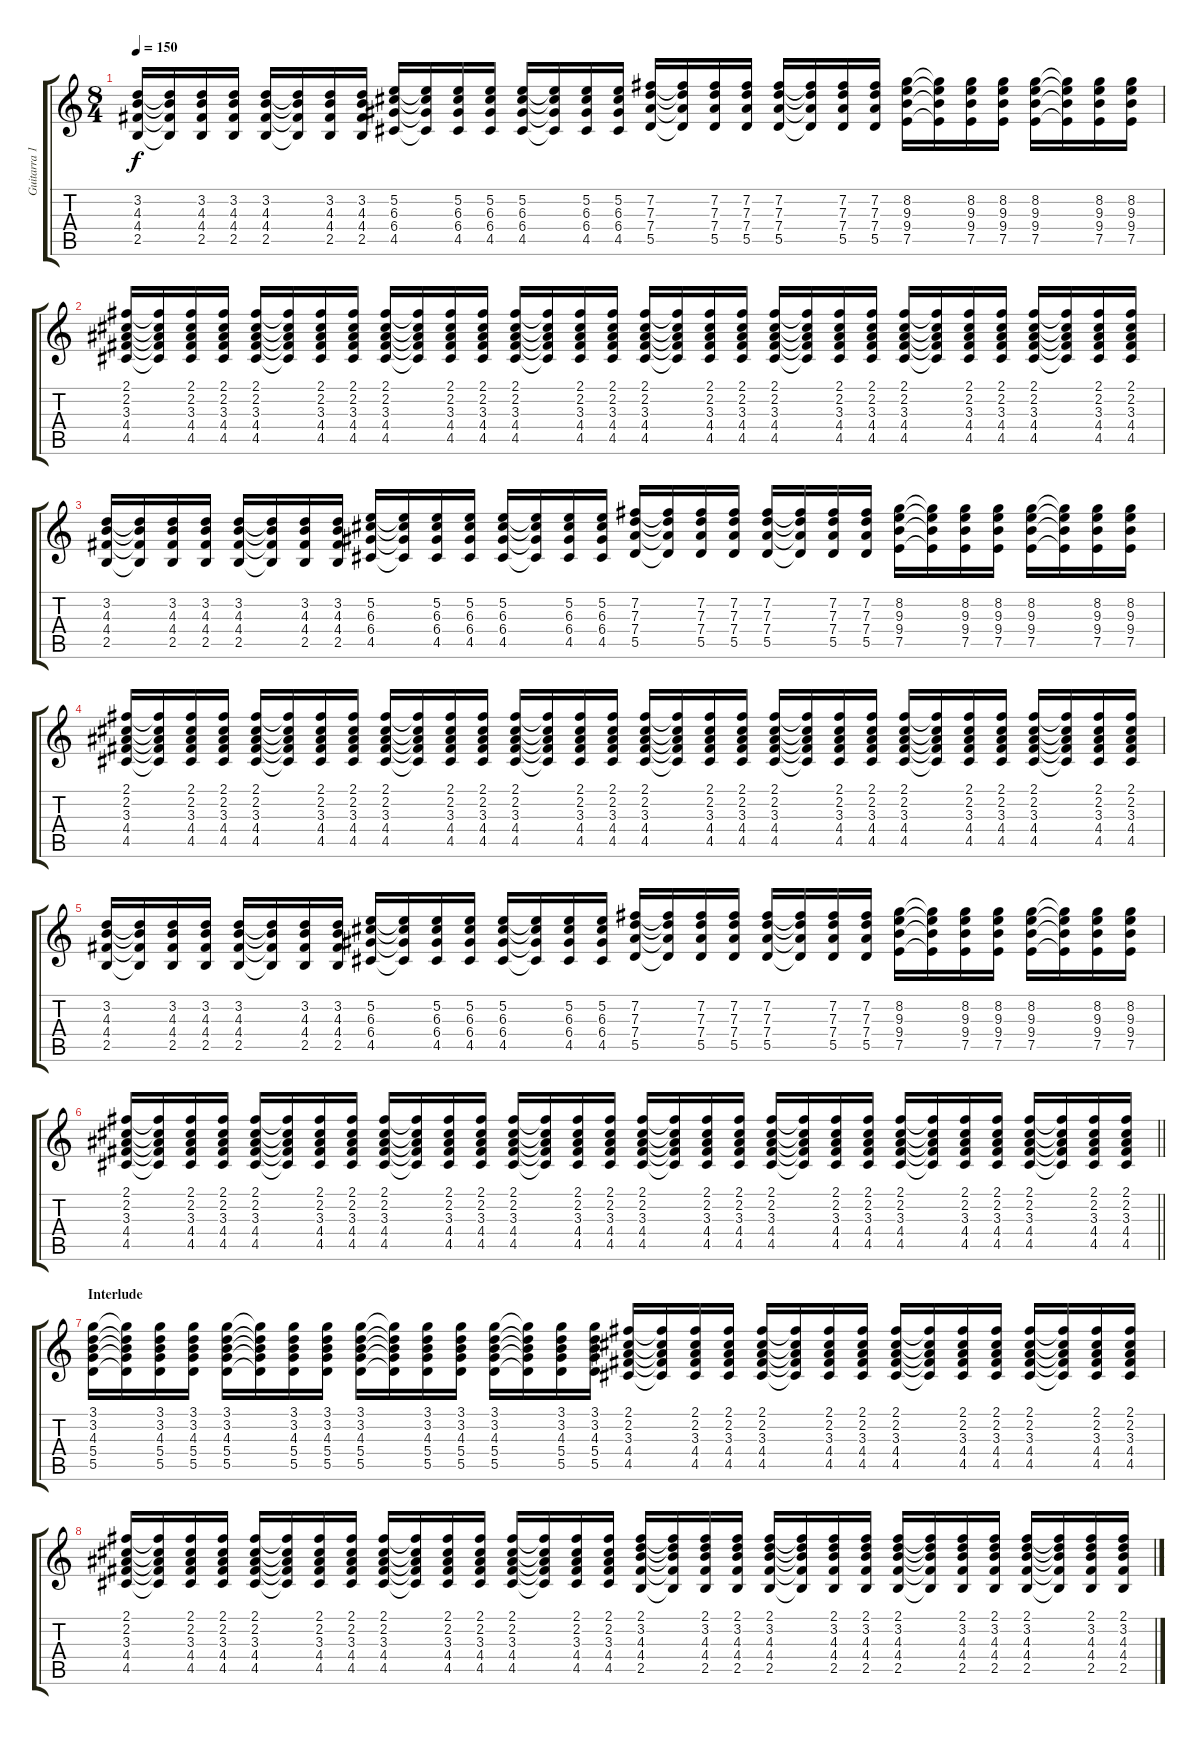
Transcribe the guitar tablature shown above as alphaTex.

\track ("Guitarra 1" "Guitarra 1") {instrument acousticguitarsteel}
\staff {score tabs}
\tuning (E4 B3 G3 D3 A2 E2) {hide}
\ts (8 4)
\tempo 150
\clef g2
\ks c
(3.2 4.3 4.4 2.5).16{dy f} (3.2{t} 4.3{t} 4.4{t} 2.5{t}).16 (3.2 4.3 4.4 2.5).16 (3.2 4.3 4.4 2.5).16 (3.2 4.3 4.4 2.5).16 (3.2{t} 4.3{t} 4.4{t} 2.5{t}).16 (3.2 4.3 4.4 2.5).16 (3.2 4.3 4.4 2.5).16 (5.2 6.3 6.4 4.5).16 (5.2{t} 6.3{t} 6.4{t} 4.5{t}).16 (5.2 6.3 6.4 4.5).16 (5.2 6.3 6.4 4.5).16 (5.2 6.3 6.4 4.5).16 (5.2{t} 6.3{t} 6.4{t} 4.5{t}).16 (5.2 6.3 6.4 4.5).16 (5.2 6.3 6.4 4.5).16 (7.2 7.3 7.4 5.5).16 (7.2{t} 7.3{t} 7.4{t} 5.5{t}).16 (7.2 7.3 7.4 5.5).16 (7.2 7.3 7.4 5.5).16 (7.2 7.3 7.4 5.5).16 (7.2{t} 7.3{t} 7.4{t} 5.5{t}).16 (7.2 7.3 7.4 5.5).16 (7.2 7.3 7.4 5.5).16 (8.2 9.3 9.4 7.5).16 (8.2{t} 9.3{t} 9.4{t} 7.5{t}).16 (8.2 9.3 9.4 7.5).16 (8.2 9.3 9.4 7.5).16 (8.2 9.3 9.4 7.5).16 (8.2{t} 9.3{t} 9.4{t} 7.5{t}).16 (8.2 9.3 9.4 7.5).16 (8.2 9.3 9.4 7.5).16 |
(2.1 2.2 3.3 4.4 4.5).16 (2.1{t} 2.2{t} 3.3{t} 4.4{t} 4.5{t}).16 (2.1 2.2 3.3 4.4 4.5).16 (2.1 2.2 3.3 4.4 4.5).16 (2.1 2.2 3.3 4.4 4.5).16 (2.1{t} 2.2{t} 3.3{t} 4.4{t} 4.5{t}).16 (2.1 2.2 3.3 4.4 4.5).16 (2.1 2.2 3.3 4.4 4.5).16 (2.1 2.2 3.3 4.4 4.5).16 (2.1{t} 2.2{t} 3.3{t} 4.4{t} 4.5{t}).16 (2.1 2.2 3.3 4.4 4.5).16 (2.1 2.2 3.3 4.4 4.5).16 (2.1 2.2 3.3 4.4 4.5).16 (2.1{t} 2.2{t} 3.3{t} 4.4{t} 4.5{t}).16 (2.1 2.2 3.3 4.4 4.5).16 (2.1 2.2 3.3 4.4 4.5).16 (2.1 2.2 3.3 4.4 4.5).16 (2.1{t} 2.2{t} 3.3{t} 4.4{t} 4.5{t}).16 (2.1 2.2 3.3 4.4 4.5).16 (2.1 2.2 3.3 4.4 4.5).16 (2.1 2.2 3.3 4.4 4.5).16 (2.1{t} 2.2{t} 3.3{t} 4.4{t} 4.5{t}).16 (2.1 2.2 3.3 4.4 4.5).16 (2.1 2.2 3.3 4.4 4.5).16 (2.1 2.2 3.3 4.4 4.5).16 (2.1{t} 2.2{t} 3.3{t} 4.4{t} 4.5{t}).16 (2.1 2.2 3.3 4.4 4.5).16 (2.1 2.2 3.3 4.4 4.5).16 (2.1 2.2 3.3 4.4 4.5).16 (2.1{t} 2.2{t} 3.3{t} 4.4{t} 4.5{t}).16 (2.1 2.2 3.3 4.4 4.5).16 (2.1 2.2 3.3 4.4 4.5).16 |
(3.2 4.3 4.4 2.5).16 (3.2{t} 4.3{t} 4.4{t} 2.5{t}).16 (3.2 4.3 4.4 2.5).16 (3.2 4.3 4.4 2.5).16 (3.2 4.3 4.4 2.5).16 (3.2{t} 4.3{t} 4.4{t} 2.5{t}).16 (3.2 4.3 4.4 2.5).16 (3.2 4.3 4.4 2.5).16 (5.2 6.3 6.4 4.5).16 (5.2{t} 6.3{t} 6.4{t} 4.5{t}).16 (5.2 6.3 6.4 4.5).16 (5.2 6.3 6.4 4.5).16 (5.2 6.3 6.4 4.5).16 (5.2{t} 6.3{t} 6.4{t} 4.5{t}).16 (5.2 6.3 6.4 4.5).16 (5.2 6.3 6.4 4.5).16 (7.2 7.3 7.4 5.5).16 (7.2{t} 7.3{t} 7.4{t} 5.5{t}).16 (7.2 7.3 7.4 5.5).16 (7.2 7.3 7.4 5.5).16 (7.2 7.3 7.4 5.5).16 (7.2{t} 7.3{t} 7.4{t} 5.5{t}).16 (7.2 7.3 7.4 5.5).16 (7.2 7.3 7.4 5.5).16 (8.2 9.3 9.4 7.5).16 (8.2{t} 9.3{t} 9.4{t} 7.5{t}).16 (8.2 9.3 9.4 7.5).16 (8.2 9.3 9.4 7.5).16 (8.2 9.3 9.4 7.5).16 (8.2{t} 9.3{t} 9.4{t} 7.5{t}).16 (8.2 9.3 9.4 7.5).16 (8.2 9.3 9.4 7.5).16 |
(2.1 2.2 3.3 4.4 4.5).16 (2.1{t} 2.2{t} 3.3{t} 4.4{t} 4.5{t}).16 (2.1 2.2 3.3 4.4 4.5).16 (2.1 2.2 3.3 4.4 4.5).16 (2.1 2.2 3.3 4.4 4.5).16 (2.1{t} 2.2{t} 3.3{t} 4.4{t} 4.5{t}).16 (2.1 2.2 3.3 4.4 4.5).16 (2.1 2.2 3.3 4.4 4.5).16 (2.1 2.2 3.3 4.4 4.5).16 (2.1{t} 2.2{t} 3.3{t} 4.4{t} 4.5{t}).16 (2.1 2.2 3.3 4.4 4.5).16 (2.1 2.2 3.3 4.4 4.5).16 (2.1 2.2 3.3 4.4 4.5).16 (2.1{t} 2.2{t} 3.3{t} 4.4{t} 4.5{t}).16 (2.1 2.2 3.3 4.4 4.5).16 (2.1 2.2 3.3 4.4 4.5).16 (2.1 2.2 3.3 4.4 4.5).16 (2.1{t} 2.2{t} 3.3{t} 4.4{t} 4.5{t}).16 (2.1 2.2 3.3 4.4 4.5).16 (2.1 2.2 3.3 4.4 4.5).16 (2.1 2.2 3.3 4.4 4.5).16 (2.1{t} 2.2{t} 3.3{t} 4.4{t} 4.5{t}).16 (2.1 2.2 3.3 4.4 4.5).16 (2.1 2.2 3.3 4.4 4.5).16 (2.1 2.2 3.3 4.4 4.5).16 (2.1{t} 2.2{t} 3.3{t} 4.4{t} 4.5{t}).16 (2.1 2.2 3.3 4.4 4.5).16 (2.1 2.2 3.3 4.4 4.5).16 (2.1 2.2 3.3 4.4 4.5).16 (2.1{t} 2.2{t} 3.3{t} 4.4{t} 4.5{t}).16 (2.1 2.2 3.3 4.4 4.5).16 (2.1 2.2 3.3 4.4 4.5).16 |
(3.2 4.3 4.4 2.5).16 (3.2{t} 4.3{t} 4.4{t} 2.5{t}).16 (3.2 4.3 4.4 2.5).16 (3.2 4.3 4.4 2.5).16 (3.2 4.3 4.4 2.5).16 (3.2{t} 4.3{t} 4.4{t} 2.5{t}).16 (3.2 4.3 4.4 2.5).16 (3.2 4.3 4.4 2.5).16 (5.2 6.3 6.4 4.5).16 (5.2{t} 6.3{t} 6.4{t} 4.5{t}).16 (5.2 6.3 6.4 4.5).16 (5.2 6.3 6.4 4.5).16 (5.2 6.3 6.4 4.5).16 (5.2{t} 6.3{t} 6.4{t} 4.5{t}).16 (5.2 6.3 6.4 4.5).16 (5.2 6.3 6.4 4.5).16 (7.2 7.3 7.4 5.5).16 (7.2{t} 7.3{t} 7.4{t} 5.5{t}).16 (7.2 7.3 7.4 5.5).16 (7.2 7.3 7.4 5.5).16 (7.2 7.3 7.4 5.5).16 (7.2{t} 7.3{t} 7.4{t} 5.5{t}).16 (7.2 7.3 7.4 5.5).16 (7.2 7.3 7.4 5.5).16 (8.2 9.3 9.4 7.5).16 (8.2{t} 9.3{t} 9.4{t} 7.5{t}).16 (8.2 9.3 9.4 7.5).16 (8.2 9.3 9.4 7.5).16 (8.2 9.3 9.4 7.5).16 (8.2{t} 9.3{t} 9.4{t} 7.5{t}).16 (8.2 9.3 9.4 7.5).16 (8.2 9.3 9.4 7.5).16 |
\barLineRight lightlight
(2.1 2.2 3.3 4.4 4.5).16 (2.1{t} 2.2{t} 3.3{t} 4.4{t} 4.5{t}).16 (2.1 2.2 3.3 4.4 4.5).16 (2.1 2.2 3.3 4.4 4.5).16 (2.1 2.2 3.3 4.4 4.5).16 (2.1{t} 2.2{t} 3.3{t} 4.4{t} 4.5{t}).16 (2.1 2.2 3.3 4.4 4.5).16 (2.1 2.2 3.3 4.4 4.5).16 (2.1 2.2 3.3 4.4 4.5).16 (2.1{t} 2.2{t} 3.3{t} 4.4{t} 4.5{t}).16 (2.1 2.2 3.3 4.4 4.5).16 (2.1 2.2 3.3 4.4 4.5).16 (2.1 2.2 3.3 4.4 4.5).16 (2.1{t} 2.2{t} 3.3{t} 4.4{t} 4.5{t}).16 (2.1 2.2 3.3 4.4 4.5).16 (2.1 2.2 3.3 4.4 4.5).16 (2.1 2.2 3.3 4.4 4.5).16 (2.1{t} 2.2{t} 3.3{t} 4.4{t} 4.5{t}).16 (2.1 2.2 3.3 4.4 4.5).16 (2.1 2.2 3.3 4.4 4.5).16 (2.1 2.2 3.3 4.4 4.5).16 (2.1{t} 2.2{t} 3.3{t} 4.4{t} 4.5{t}).16 (2.1 2.2 3.3 4.4 4.5).16 (2.1 2.2 3.3 4.4 4.5).16 (2.1 2.2 3.3 4.4 4.5).16 (2.1{t} 2.2{t} 3.3{t} 4.4{t} 4.5{t}).16 (2.1 2.2 3.3 4.4 4.5).16 (2.1 2.2 3.3 4.4 4.5).16 (2.1 2.2 3.3 4.4 4.5).16 (2.1{t} 2.2{t} 3.3{t} 4.4{t} 4.5{t}).16 (2.1 2.2 3.3 4.4 4.5).16 (2.1 2.2 3.3 4.4 4.5).16 |
\section ("" "Interlude")
(3.1 3.2 4.3 5.4 5.5).16{volume 6} (3.1{t} 3.2{t} 4.3{t} 5.4{t} 5.5{t}).16 (3.1 3.2 4.3 5.4 5.5).16 (3.1 3.2 4.3 5.4 5.5).16 (3.1 3.2 4.3 5.4 5.5).16 (3.1{t} 3.2{t} 4.3{t} 5.4{t} 5.5{t}).16 (3.1 3.2 4.3 5.4 5.5).16 (3.1 3.2 4.3 5.4 5.5).16 (3.1 3.2 4.3 5.4 5.5).16 (3.1{t} 3.2{t} 4.3{t} 5.4{t} 5.5{t}).16 (3.1 3.2 4.3 5.4 5.5).16 (3.1 3.2 4.3 5.4 5.5).16 (3.1 3.2 4.3 5.4 5.5).16 (3.1{t} 3.2{t} 4.3{t} 5.4{t} 5.5{t}).16 (3.1 3.2 4.3 5.4 5.5).16 (3.1 3.2 4.3 5.4 5.5).16 (2.1 2.2 3.3 4.4 4.5).16 (2.1{t} 2.2{t} 3.3{t} 4.4{t} 4.5{t}).16 (2.1 2.2 3.3 4.4 4.5).16 (2.1 2.2 3.3 4.4 4.5).16 (2.1 2.2 3.3 4.4 4.5).16 (2.1{t} 2.2{t} 3.3{t} 4.4{t} 4.5{t}).16 (2.1 2.2 3.3 4.4 4.5).16 (2.1 2.2 3.3 4.4 4.5).16 (2.1 2.2 3.3 4.4 4.5).16 (2.1{t} 2.2{t} 3.3{t} 4.4{t} 4.5{t}).16 (2.1 2.2 3.3 4.4 4.5).16 (2.1 2.2 3.3 4.4 4.5).16 (2.1 2.2 3.3 4.4 4.5).16 (2.1{t} 2.2{t} 3.3{t} 4.4{t} 4.5{t}).16 (2.1 2.2 3.3 4.4 4.5).16 (2.1 2.2 3.3 4.4 4.5).16 |
(2.1 2.2 3.3 4.4 4.5).16 (2.1{t} 2.2{t} 3.3{t} 4.4{t} 4.5{t}).16 (2.1 2.2 3.3 4.4 4.5).16 (2.1 2.2 3.3 4.4 4.5).16 (2.1 2.2 3.3 4.4 4.5).16 (2.1{t} 2.2{t} 3.3{t} 4.4{t} 4.5{t}).16 (2.1 2.2 3.3 4.4 4.5).16 (2.1 2.2 3.3 4.4 4.5).16 (2.1 2.2 3.3 4.4 4.5).16 (2.1{t} 2.2{t} 3.3{t} 4.4{t} 4.5{t}).16 (2.1 2.2 3.3 4.4 4.5).16 (2.1 2.2 3.3 4.4 4.5).16 (2.1 2.2 3.3 4.4 4.5).16 (2.1{t} 2.2{t} 3.3{t} 4.4{t} 4.5{t}).16 (2.1 2.2 3.3 4.4 4.5).16 (2.1 2.2 3.3 4.4 4.5).16 (2.1 3.2 4.3 4.4 2.5).16 (2.1{t} 3.2{t} 4.3{t} 4.4{t} 2.5{t}).16 (2.1 3.2 4.3 4.4 2.5).16 (2.1 3.2 4.3 4.4 2.5).16 (2.1 3.2 4.3 4.4 2.5).16 (2.1{t} 3.2{t} 4.3{t} 4.4{t} 2.5{t}).16 (2.1 3.2 4.3 4.4 2.5).16 (2.1 3.2 4.3 4.4 2.5).16 (2.1 3.2 4.3 4.4 2.5).16 (2.1{t} 3.2{t} 4.3{t} 4.4{t} 2.5{t}).16 (2.1 3.2 4.3 4.4 2.5).16 (2.1 3.2 4.3 4.4 2.5).16 (2.1 3.2 4.3 4.4 2.5).16 (2.1{t} 3.2{t} 4.3{t} 4.4{t} 2.5{t}).16 (2.1 3.2 4.3 4.4 2.5).16 (2.1 3.2 4.3 4.4 2.5).16
